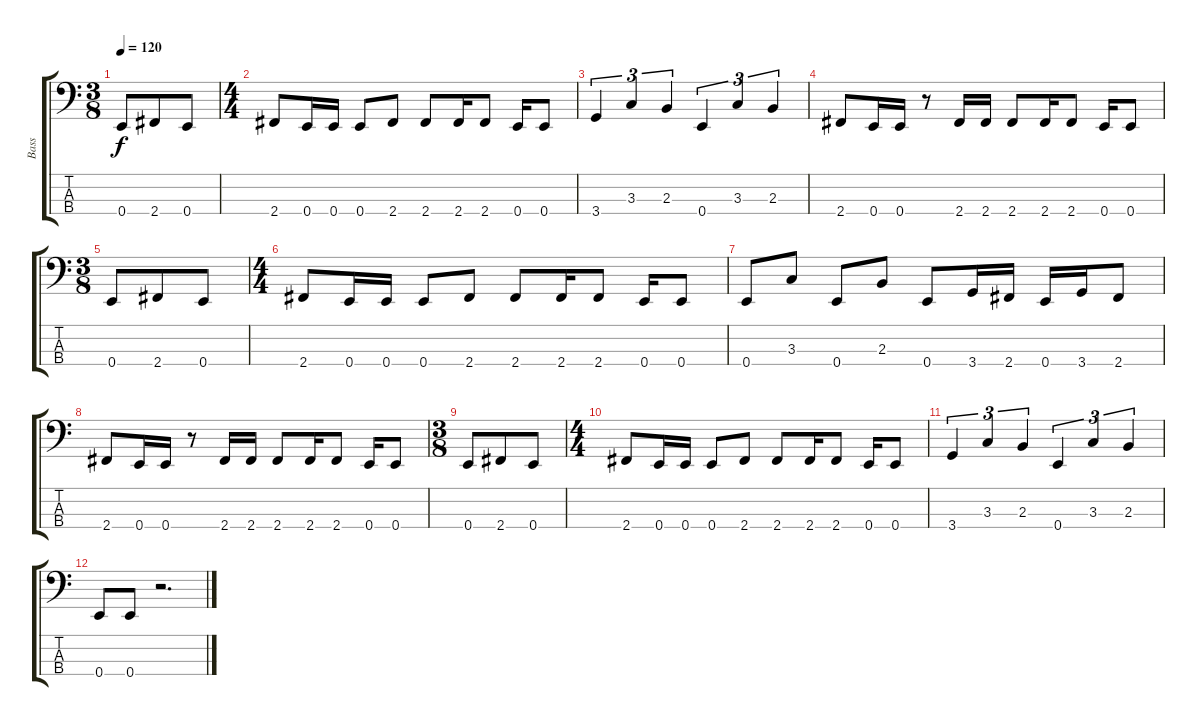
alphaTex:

\track ("Bass" "Bass") {instrument electricbasspick}
\staff {score tabs}
\tuning (G2 D2 A1 E1) {hide}
\ts (3 8)
\tempo 120
\clef f4
\ks c
0.4.8{dy f} 2.4.8 0.4.8 |
\ts (4 4)
2.4.8 0.4.16 0.4.16 0.4.8 2.4.8 2.4.8 2.4.16 2.4.8 0.4.16 0.4.8 |
3.4.4{tu (3 2)} 3.3.4{tu (3 2)} 2.3.4{tu (3 2)} 0.4.4{tu (3 2)} 3.3.4{tu (3 2)} 2.3.4{tu (3 2)} |
2.4.8 0.4.16 0.4.16 r.8 2.4.16 2.4.16 2.4.8 2.4.16 2.4.8 0.4.16 0.4.8 |
\ts (3 8)
0.4.8 2.4.8 0.4.8 |
\ts (4 4)
2.4.8 0.4.16 0.4.16 0.4.8 2.4.8 2.4.8 2.4.16 2.4.8 0.4.16 0.4.8 |
0.4.8 3.3.8 0.4.8 2.3.8 0.4.8 3.4.16 2.4.16 0.4.16 3.4.16 2.4.8 |
2.4.8 0.4.16 0.4.16 r.8 2.4.16 2.4.16 2.4.8 2.4.16 2.4.8 0.4.16 0.4.8 |
\ts (3 8)
0.4.8 2.4.8 0.4.8 |
\ts (4 4)
2.4.8 0.4.16 0.4.16 0.4.8 2.4.8 2.4.8 2.4.16 2.4.8 0.4.16 0.4.8 |
3.4.4{tu (3 2)} 3.3.4{tu (3 2)} 2.3.4{tu (3 2)} 0.4.4{tu (3 2)} 3.3.4{tu (3 2)} 2.3.4{tu (3 2)} |
0.4.8 0.4.8 r.2{d}
